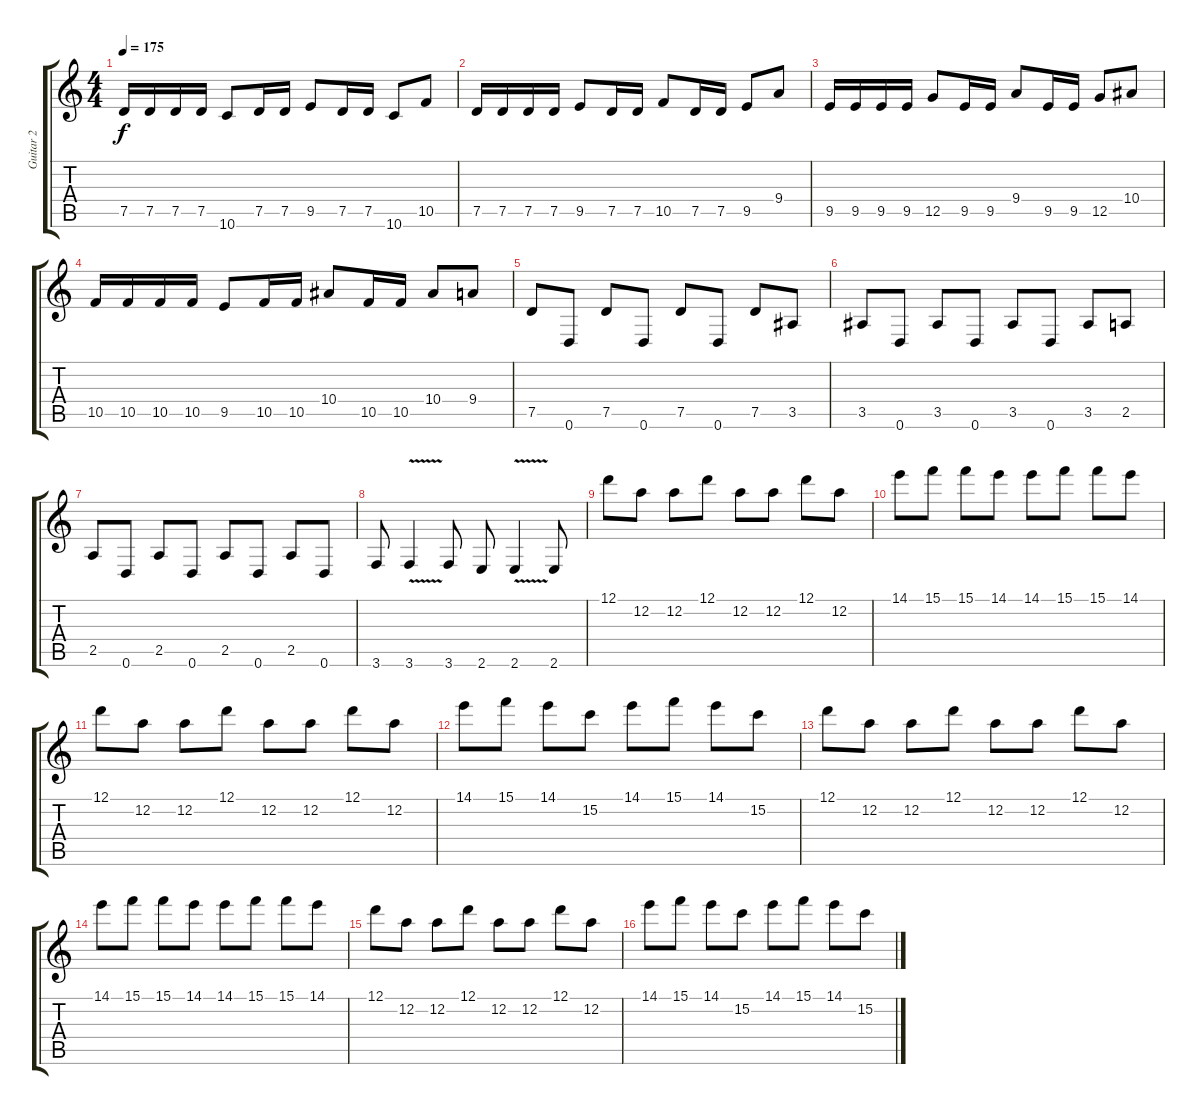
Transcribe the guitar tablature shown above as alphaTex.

\track ("Guitar 2" "Guitar 2") {instrument overdrivenguitar}
\staff {score tabs}
\tuning (D4 A3 F3 C3 G2 D2) {hide}
\ts (4 4)
\tempo 175
\clef g2
\ks c
7.5.16{dy f} 7.5.16 7.5.16 7.5.16 10.6.8 7.5.16 7.5.16 9.5.8 7.5.16 7.5.16 10.6.8 10.5.8 |
7.5.16 7.5.16 7.5.16 7.5.16 9.5.8 7.5.16 7.5.16 10.5.8 7.5.16 7.5.16 9.5.8 9.4.8 |
9.5.16 9.5.16 9.5.16 9.5.16 12.5.8 9.5.16 9.5.16 9.4.8 9.5.16 9.5.16 12.5.8 10.4.8 |
10.5.16 10.5.16 10.5.16 10.5.16 9.5.8 10.5.16 10.5.16 10.4.8 10.5.16 10.5.16 10.4.8 9.4.8 |
7.5.8 0.6.8 7.5.8 0.6.8 7.5.8 0.6.8 7.5.8 3.5.8 |
3.5.8 0.6.8 3.5.8 0.6.8 3.5.8 0.6.8 3.5.8 2.5.8 |
2.5.8 0.6.8 2.5.8 0.6.8 2.5.8 0.6.8 2.5.8 0.6.8 |
3.6.8 3.6{v}.4 3.6.8 2.6.8 2.6{v}.4 2.6.8 |
12.1.8 12.2.8 12.2.8 12.1.8 12.2.8 12.2.8 12.1.8 12.2.8 |
14.1.8 15.1.8 15.1.8 14.1.8 14.1.8 15.1.8 15.1.8 14.1.8 |
12.1.8 12.2.8 12.2.8 12.1.8 12.2.8 12.2.8 12.1.8 12.2.8 |
14.1.8 15.1.8 14.1.8 15.2.8 14.1.8 15.1.8 14.1.8 15.2.8 |
12.1.8 12.2.8 12.2.8 12.1.8 12.2.8 12.2.8 12.1.8 12.2.8 |
14.1.8 15.1.8 15.1.8 14.1.8 14.1.8 15.1.8 15.1.8 14.1.8 |
12.1.8 12.2.8 12.2.8 12.1.8 12.2.8 12.2.8 12.1.8 12.2.8 |
14.1.8 15.1.8 14.1.8 15.2.8 14.1.8 15.1.8 14.1.8 15.2.8
